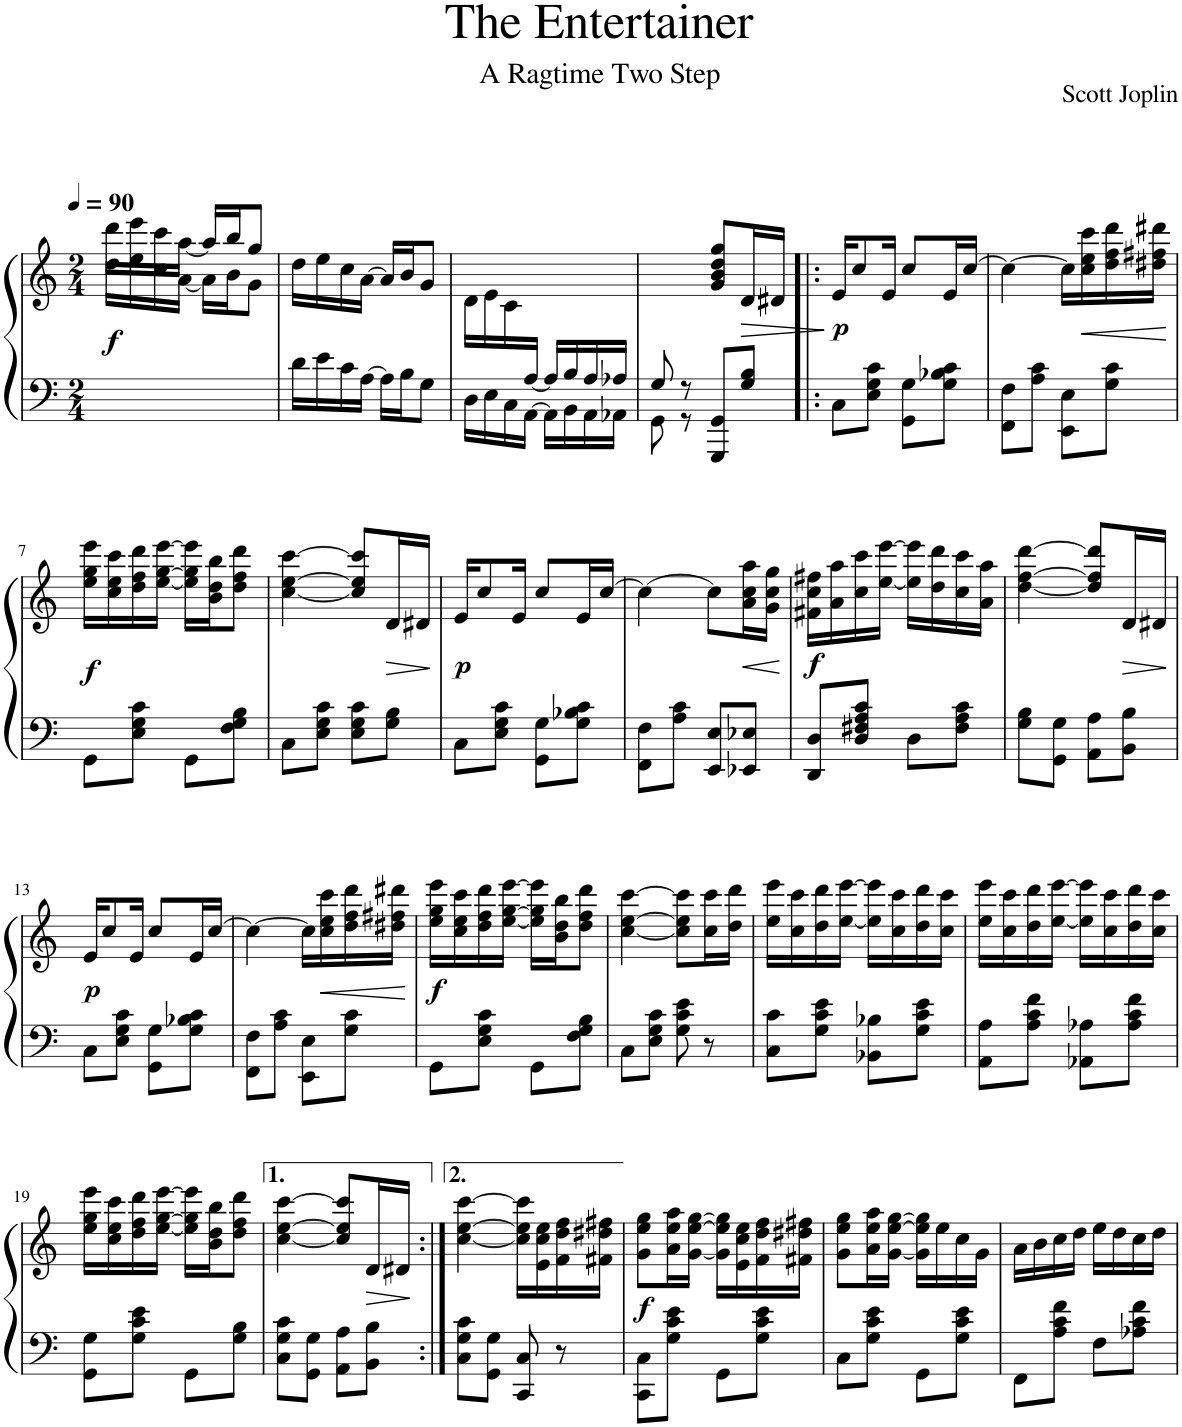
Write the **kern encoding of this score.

**kern	**kern	**dynam
*part1	*part1	*part1
*staff2	*staff1	*staff1/2
*I"Piano	*	*
*I'Pno.	*	*
*clefF4	*clefG2	*
*k[]	*k[]	*
*M2/4	*M2/4	*
*MM90	*MM90	*
=1	=1	=1
*	*^	*
!	!	!	!LO:DY:b
2ryy	16dd\LL	16ddd\LL	f
.	16ee\	16eee\	.
.	16cc\	16ccc\	.
.	[16a\JJ	[16aa\JJ	.
.	16a\LL]	16aa/LL]	.
.	16b\J	16bb/J	.
.	8g\J	8gg/J	.
*	*v	*v	*
=2	=2	=2
16d\LL	16dd\LL	.
16e\	16ee\	.
16c\	16cc\	.
[16A\JJ	[16a\JJ	.
16A\LL]	16a/LL]	.
16B\J	16b/J	.
8G\J	8g/J	.
=3	=3	=3
*^	*	*
8.ryy	16D\LL	16d\LL	.
.	16E\	16e\	.
.	16C\	16c\	.
[16A/JJ	[16AA\JJ	4ryy	.
16A/LL]	16AA\LL]	.	.
16B/	16BB\	.	.
16A/	16AA\	.	.
16A-X/JJ	16AA-X\JJ	16ryy	.
=4	=4	=4	=4
8GG\	8G/	4ryy	.
8r	8r	.	.
8GGG/ 8GG/L	4ryy	8g/ 8b/ 8dd/ 8gg/L	.
!	!	!	!LO:HP:b
8G/ 8B/J	.	16d/L	>
.	.	16d#X/JJ	.
*v	*v	*	*
.	.	]
=5!|:	=5!|:	=5!|:
!	!	!LO:DY:b
8C\L	16e/KL	p
.	8cc/	.
8E\ 8G\ 8c\J	.	.
.	16e/Jk	.
8GG\ 8G\L	8cc/L	.
8G\ 8B-X\ 8c\J	16e/L	.
.	[16cc/JJ	.
=6	=6	=6
8FF\ 8F\L	4cc\_	.
8A\ 8c\J	.	.
8EE\ 8E\L	16cc\LL]	.
!	!	!LO:HP:b
.	16cc\ 16ee\ 16ccc\	<
8G\ 8c\J	16dd\ 16ff\ 16ddd\	.
.	16dd#X\ 16ff#X\ 16ddd#X\JJ	.
.	.	[
!!LO:LB:g=z
=7	=7	=7
!	!	!LO:DY:b
8GG\L	16ee\ 16gg\ 16eee\LL	f
.	16cc\ 16ee\ 16ccc\	.
8E\ 8G\ 8c\J	16dd\ 16ff\ 16ddd\	.
.	[16ee\ [16gg\ [16eee\JJ	.
8GG\L	16ee\] 16gg\] 16eee\]LL	.
.	16b\ 16dd\ 16bb\J	.
8F\ 8G\ 8B\J	8dd\ 8ff\ 8ddd\J	.
=8	=8	=8
8C\L	[4cc\ [4ee\ [4ccc\	.
8E\ 8G\ 8c\J	.	.
8E\ 8G\ 8c\L	8cc/] 8ee/] 8ccc/]L	.
!	!	!LO:HP:b
8G\ 8B\J	16d/L	>
.	16d#X/JJ	.
.	.	]
=9	=9	=9
!	!	!LO:DY:b
8C\L	16e/KL	p
.	8cc/	.
8E\ 8G\ 8c\J	.	.
.	16e/Jk	.
8GG\ 8G\L	8cc/L	.
8G\ 8B-X\ 8c\J	16e/L	.
.	[16cc/JJ	.
=10	=10	=10
8FF\ 8F\L	4cc\_	.
8A\ 8c\J	.	.
8EE/ 8E/L	8cc\L]	.
!	!	!LO:HP:b
8EE-X/ 8E-X/J	16a\ 16cc\ 16aa\L	<
.	16g\ 16cc\ 16gg\JJ	.
.	.	[
=11	=11	=11
!	!	!LO:DY:b
8DD/ 8D/L	16f#X\ 16cc\ 16ff#X\LL	f
.	16a\ 16aa\	.
8D/ 8F#X/ 8A/ 8c/J	16cc\ 16ccc\	.
.	[16ee\ [16eee\JJ	.
8D\L	16ee\] 16eee\]LL	.
.	16dd\ 16ddd\	.
8F#\ 8A\ 8c\J	16cc\ 16ccc\	.
.	16a\ 16aa\JJ	.
=12	=12	=12
8G\ 8B\L	[4dd\ [4ff\ [4ddd\	.
8GG\ 8G\J	.	.
8AA\ 8A\L	8dd/] 8ff/] 8ddd/]L	.
!	!	!LO:HP:b
8BB\ 8B\J	16d/L	>
.	16d#X/JJ	.
.	.	]
!!LO:LB:g=z
=13	=13	=13
!	!	!LO:DY:b
8C\L	16e/KL	p
.	8cc/	.
8E\ 8G\ 8c\J	.	.
.	16e/Jk	.
8GG\ 8G\L	8cc/L	.
8G\ 8B-X\ 8c\J	16e/L	.
.	[16cc/JJ	.
=14	=14	=14
8FF\ 8F\L	4cc\_	.
8A\ 8c\J	.	.
8EE\ 8E\L	16cc\LL]	.
!	!	!LO:HP:b
.	16cc\ 16ee\ 16ccc\	<
8G\ 8c\J	16dd\ 16ff\ 16ddd\	.
.	16dd#X\ 16ff#X\ 16ddd#X\JJ	.
.	.	[
=15	=15	=15
!	!	!LO:DY:b
8GG\L	16ee\ 16gg\ 16eee\LL	f
.	16cc\ 16ee\ 16ccc\	.
8E\ 8G\ 8c\J	16dd\ 16ff\ 16ddd\	.
.	[16ee\ [16gg\ [16eee\JJ	.
8GG\L	16ee\] 16gg\] 16eee\]LL	.
.	16b\ 16dd\ 16bb\J	.
8F\ 8G\ 8B\J	8dd\ 8ff\ 8ddd\J	.
=16	=16	=16
8C\L	[4cc\ [4ee\ [4ccc\	.
8E\ 8G\ 8c\J	.	.
8G\ 8c\ 8e\	8cc\] 8ee\] 8ccc\]L	.
8r	16cc\ 16ccc\L	.
.	16dd\ 16ddd\JJ	.
=17	=17	=17
8C\ 8c\L	16ee\ 16eee\LL	.
.	16cc\ 16ccc\	.
8G\ 8c\ 8e\J	16dd\ 16ddd\	.
.	[16ee\ [16eee\JJ	.
8BB-X\ 8B-X\L	16ee\] 16eee\]LL	.
.	16cc\ 16ccc\	.
8G\ 8c\ 8e\J	16dd\ 16ddd\	.
.	16cc\ 16ccc\JJ	.
=18	=18	=18
8AA\ 8A\L	16ee\ 16eee\LL	.
.	16cc\ 16ccc\	.
8A\ 8c\ 8f\J	16dd\ 16ddd\	.
.	[16ee\ [16eee\JJ	.
8AA-X\ 8A-X\L	16ee\] 16eee\]LL	.
.	16cc\ 16ccc\	.
8A-\ 8c\ 8f\J	16dd\ 16ddd\	.
.	16cc\ 16ccc\JJ	.
!!LO:LB:g=z
=19	=19	=19
8GG\ 8G\L	16ee\ 16gg\ 16eee\LL	.
.	16cc\ 16ee\ 16ccc\	.
8G\ 8c\ 8e\J	16dd\ 16ff\ 16ddd\	.
.	[16ee\ [16gg\ [16eee\JJ	.
8GG\L	16ee\] 16gg\] 16eee\]LL	.
.	16b\ 16dd\ 16bb\J	.
8G\ 8B\J	8dd\ 8ff\ 8ddd\J	.
=20	=20	=20
8C\ 8G\ 8c\L	[4cc\ [4ee\ [4ccc\	.
8GG\ 8G\J	.	.
8AA\ 8A\L	8cc/] 8ee/] 8ccc/]L	.
!	!	!LO:HP:b
8BB\ 8B\J	16d/L	>
.	16d#X/JJ	.
.	.	]
=21:|!	=21:|!	=21:|!
8C\ 8G\ 8c\L	[4cc\ [4ee\ [4ccc\	.
8GG\ 8G\J	.	.
8CC/ 8C/	16cc\] 16ee\] 16ccc\]LL	.
.	16e\ 16cc\ 16ee\	.
8r	16f\ 16dd\ 16ff\	.
.	16f#X\ 16dd#X\ 16ff#X\JJ	.
=22	=22	=22
!	!	!LO:DY:b
8CC\ 8C\L	8g\ 8ee\ 8gg\L	f
8G\ 8c\ 8e\J	16a\ 16ee\ 16aa\L	.
.	[16g\ [16ee\ [16gg\JJ	.
8GG\L	16g\] 16ee\] 16gg\]LL	.
.	16e\ 16cc\ 16ee\	.
8G\ 8c\ 8e\J	16f\ 16dd\ 16ff\	.
.	16f#X\ 16dd#X\ 16ff#X\JJ	.
=23	=23	=23
8C\L	8g\ 8ee\ 8gg\L	.
8G\ 8c\ 8e\J	16a\ 16ee\ 16aa\L	.
.	[16g\ [16ee\ [16gg\JJ	.
8GG\L	16g\] 16ee\] 16gg\]LL	.
.	16ee\	.
8G\ 8c\ 8e\J	16cc\	.
.	16g\JJ	.
=24	=24	=24
8FF\L	16a\LL	.
.	16b\	.
8A\ 8c\ 8f\J	16cc\	.
.	16dd\JJ	.
8F\L	16ee\LL	.
.	16dd\	.
8A-X\ 8c\ 8f\J	16cc\	.
.	16dd\JJ	.
=	=	=
*-	*-	*-
